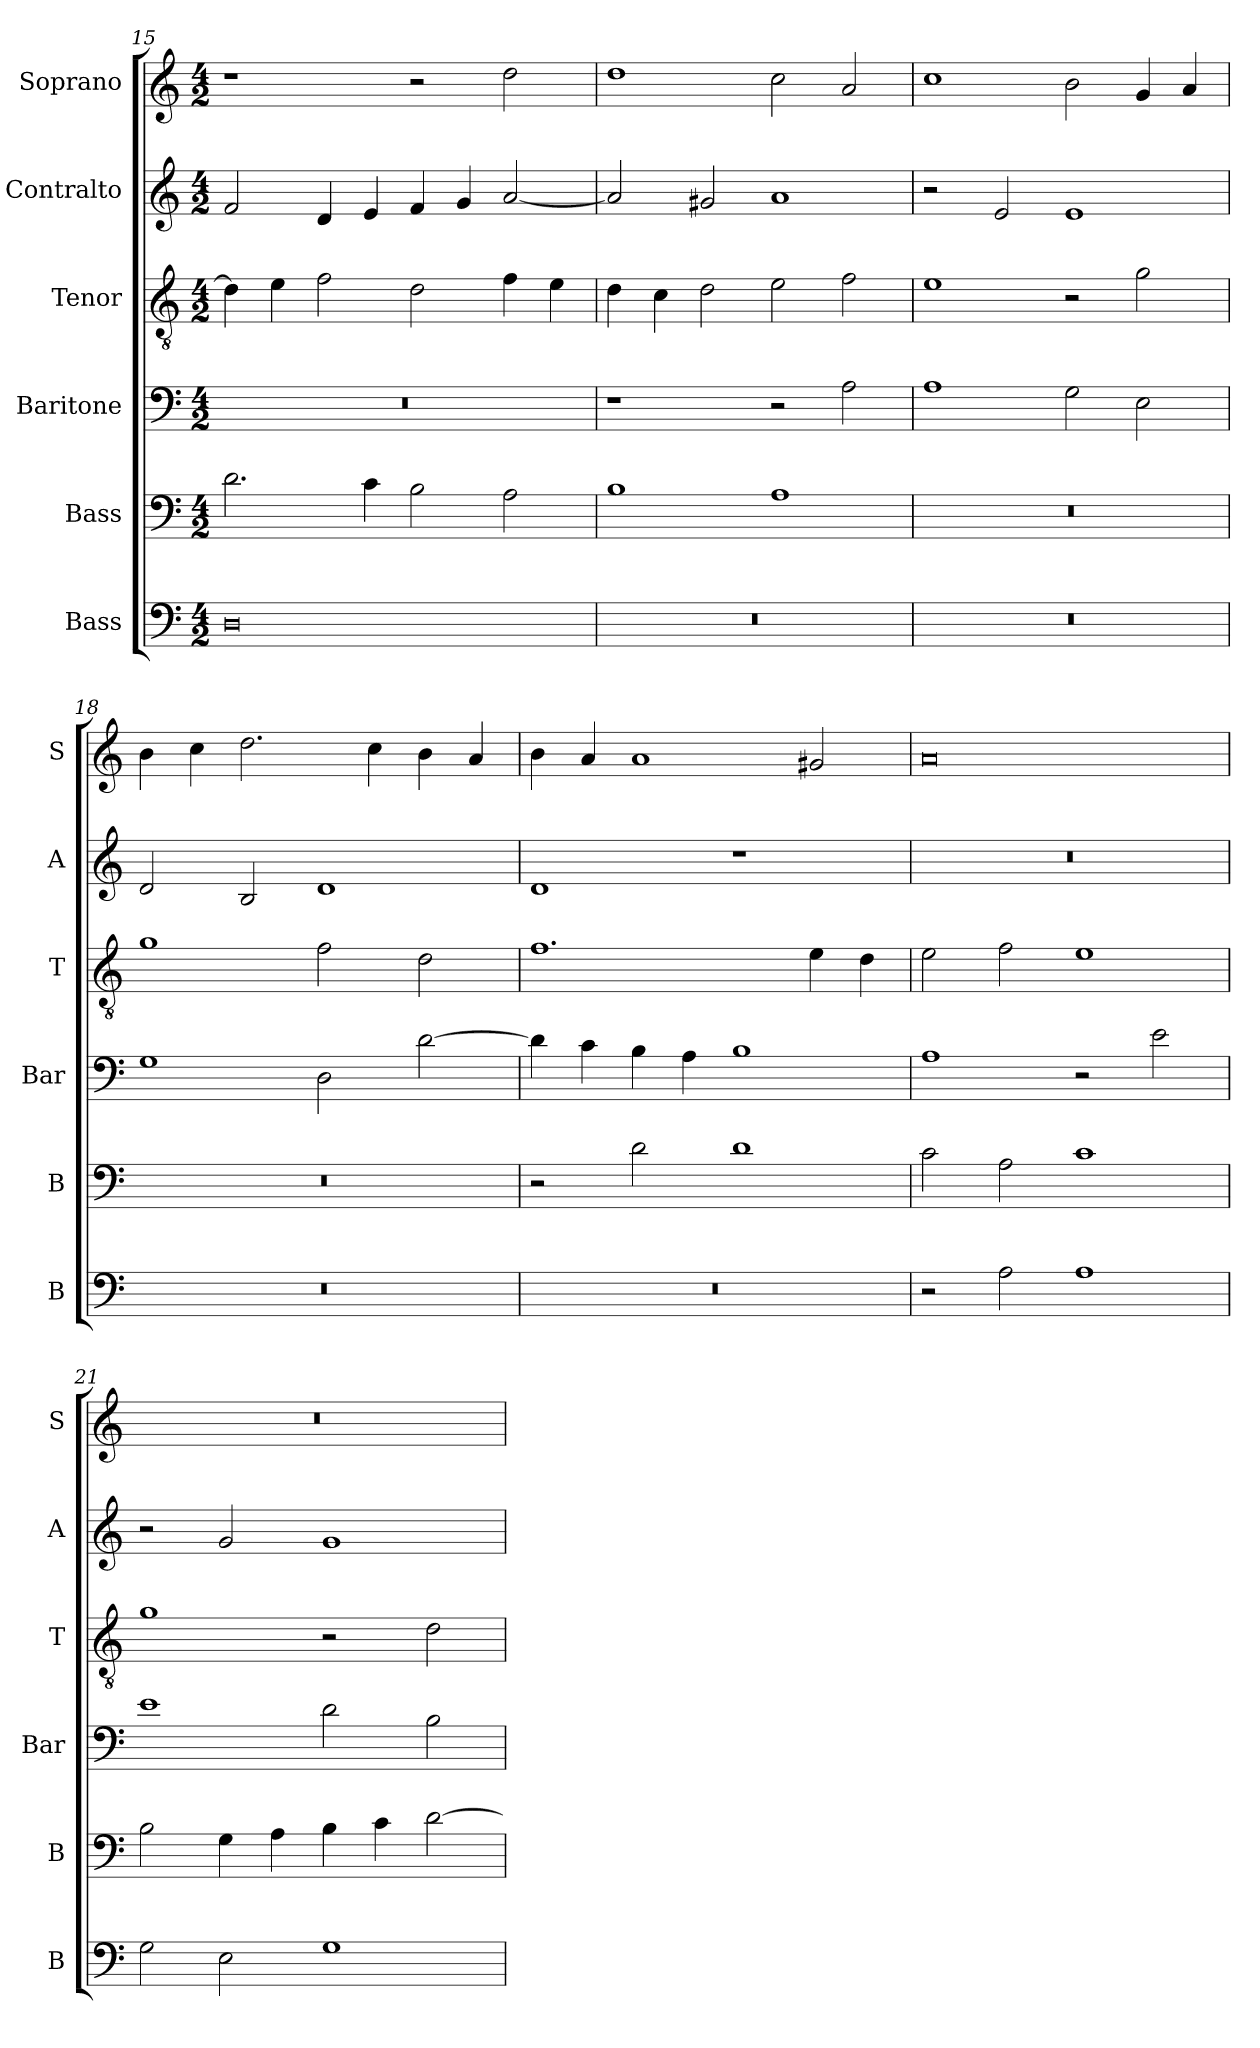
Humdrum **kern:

**kern	**kern	**kern	**kern	**kern	**kern
*part6	*part5	*part4	*part3	*part2	*part1
*staff6	*staff5	*staff4	*staff3	*staff2	*staff1
*I"Bass	*I"Bass	*I"Baritone	*I"Tenor	*I"Contralto	*I"Soprano
*I'B	*I'B	*I'Bar	*I'T	*I'A	*I'S
*clefF4	*clefF4	*clefF4	*clefGv2	*clefG2	*clefG2
*k[]	*k[]	*k[]	*k[]	*k[]	*k[]
*A:aeo	*A:aeo	*A:aeo	*A:aeo	*A:aeo	*A:aeo
*M4/2	*M4/2	*M4/2	*M4/2	*M4/2	*M4/2
=15	=15	=15	=15	=15	=15
0D	2.d	0r	4d]	2f	1r
.	.	.	4e	.	.
.	.	.	2f	4d	.
.	4c	.	.	4e	.
.	2B	.	2d	4f	2r
.	.	.	.	4g	.
.	2A	.	4f	[2a	2dd
.	.	.	4e	.	.
=16	=16	=16	=16	=16	=16
0r	1B	1r	4d	2a]	1dd
.	.	.	4c	.	.
.	.	.	2d	2g#X	.
.	1A	2r	2e	1a	2cc
.	.	2A	2f	.	2a
=17	=17	=17	=17	=17	=17
0r	0r	1A	1e	2r	1cc
.	.	.	.	2e	.
.	.	2G	2r	1e	2b
.	.	2E	2g	.	4g
.	.	.	.	.	4a
=18	=18	=18	=18	=18	=18
0r	0r	1G	1g	2d	4b
.	.	.	.	.	4cc
.	.	.	.	2B	2.dd
.	.	2D	2f	1d	.
.	.	.	.	.	4cc
.	.	[2d	2d	.	4b
.	.	.	.	.	4a
=19	=19	=19	=19	=19	=19
0r	2r	4d]	1.f	1d	4b
.	.	4c	.	.	4a
.	2d	4B	.	.	1a
.	.	4A	.	.	.
.	1d	1B	.	1r	.
.	.	.	4e	.	2g#X
.	.	.	4d	.	.
=20	=20	=20	=20	=20	=20
2r	2c	1A	2e	0r	0a
2A	2A	.	2f	.	.
1A	1c	2r	1e	.	.
.	.	2e	.	.	.
=21	=21	=21	=21	=21	=21
2G	2B	1e	1g	2r	0r
2E	4G	.	.	2g	.
.	4A	.	.	.	.
1G	4B	2d	2r	1g	.
.	4c	.	.	.	.
.	[2d	2B	2d	.	.
=	=	=	=	=	=
*-	*-	*-	*-	*-	*-
